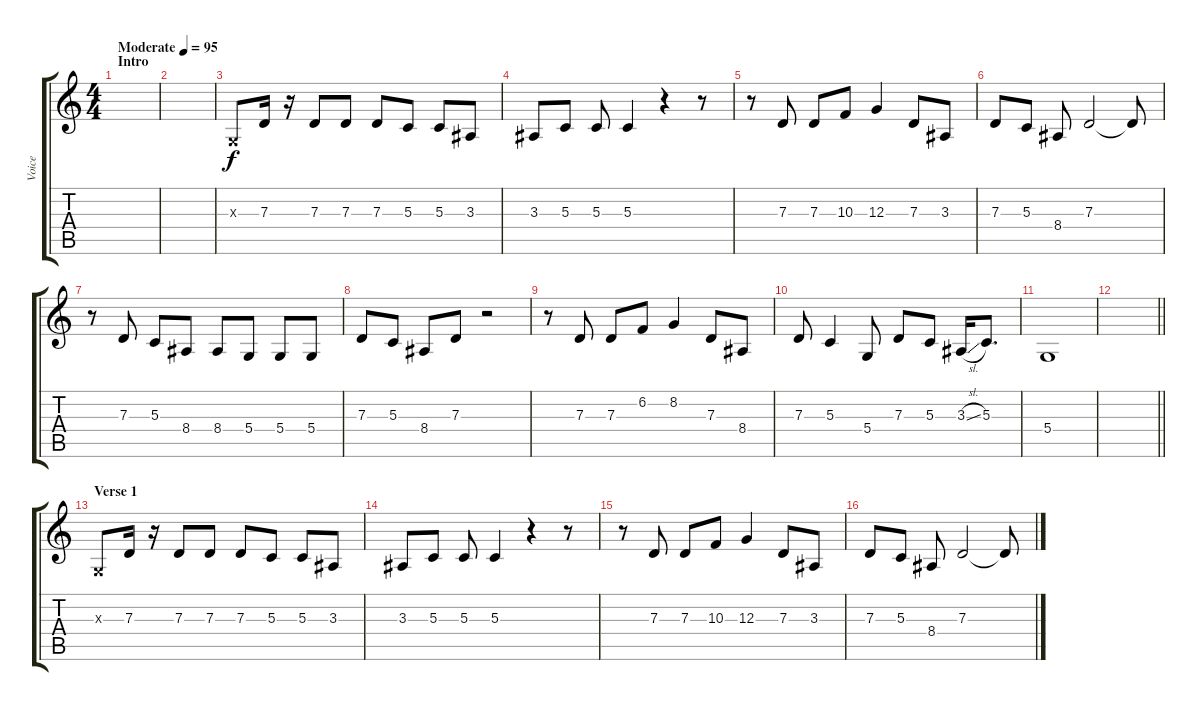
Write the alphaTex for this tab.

\track ("Voice" "Voice") {instrument shanai}
\staff {score tabs}
\tuning (E4 B3 G3 D3 A2 E2) {hide}
\ts (4 4)
\section ("" "Intro")
\tempo (95 "Moderate")
\clef g2
\ks c
|
|
0.3{x}.8 7.3.16 r.16 7.3.8 7.3.8 7.3.8 5.3.8 5.3.8 3.3.8 |
3.3.8 5.3.8 5.3.8 5.3.4 r.4 r.8 |
r.8 7.3.8 7.3.8 10.3.8 12.3.4 7.3.8 3.3.8 |
7.3.8 5.3.8 8.4.8 7.3.2 7.3{t}.8 |
r.8 7.3.8 5.3.8 8.4.8 8.4.8 5.4.8 5.4.8 5.4.8 |
7.3.8 5.3.8 8.4.8 7.3.8 r.2 |
r.8 7.3.8 7.3.8 6.2.8 8.2.4 7.3.8 8.4.8 |
7.3.8 5.3.4 5.4.8 7.3.8 5.3.8 3.3{sl}.16 5.3.8{d} |
5.4.1 |
\barLineRight lightlight
|
\section ("" "Verse 1")
0.3{x}.8 7.3.16 r.16 7.3.8 7.3.8 7.3.8 5.3.8 5.3.8 3.3.8 |
3.3.8 5.3.8 5.3.8 5.3.4 r.4 r.8 |
r.8 7.3.8 7.3.8 10.3.8 12.3.4 7.3.8 3.3.8 |
7.3.8 5.3.8 8.4.8 7.3.2 7.3{t}.8
